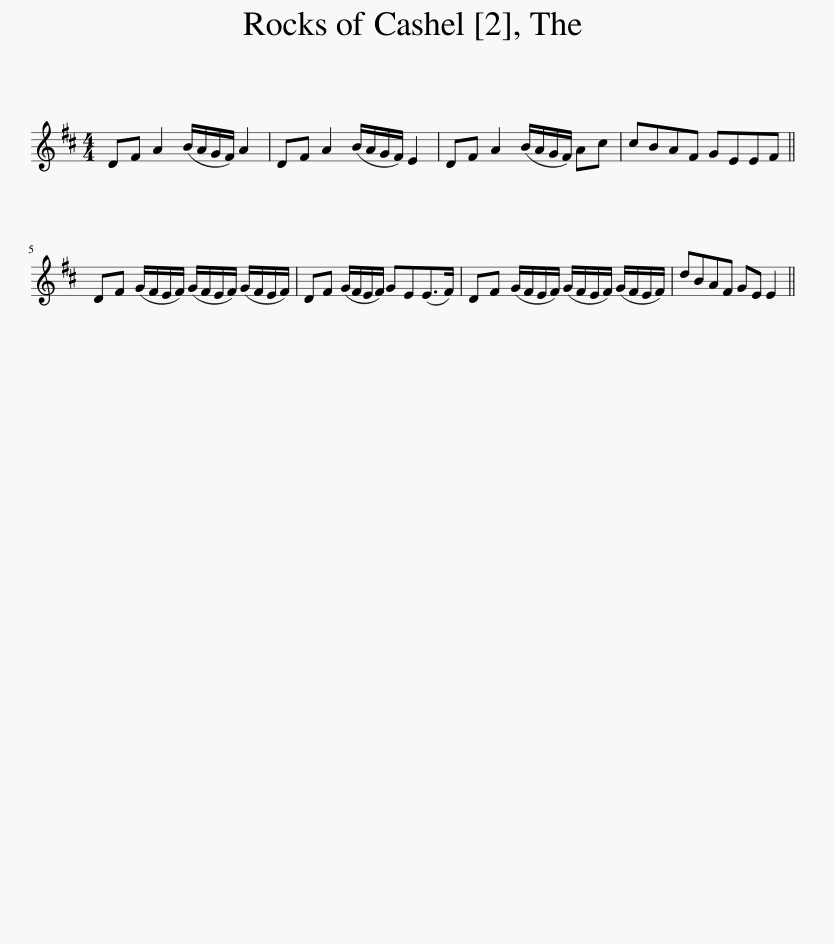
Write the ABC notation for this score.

X:1
L:1/8
M:4/4
I:linebreak $
K:D
V:1 treble
V:1
 DF A2 (B/A/G/F/) A2 | DF A2 (B/A/G/F/) E2 | DF A2 (B/A/G/F/) Ac | cBAF GEEF ||$ DF (G/F/E/F/) (G/F/E/F/) (G/F/E/F/) | %5
 DF (G/F/E/F/) GE(E>F) | DF (G/F/E/F/) (G/F/E/F/) (G/F/E/F/) | dBAF GE E2 || %8
